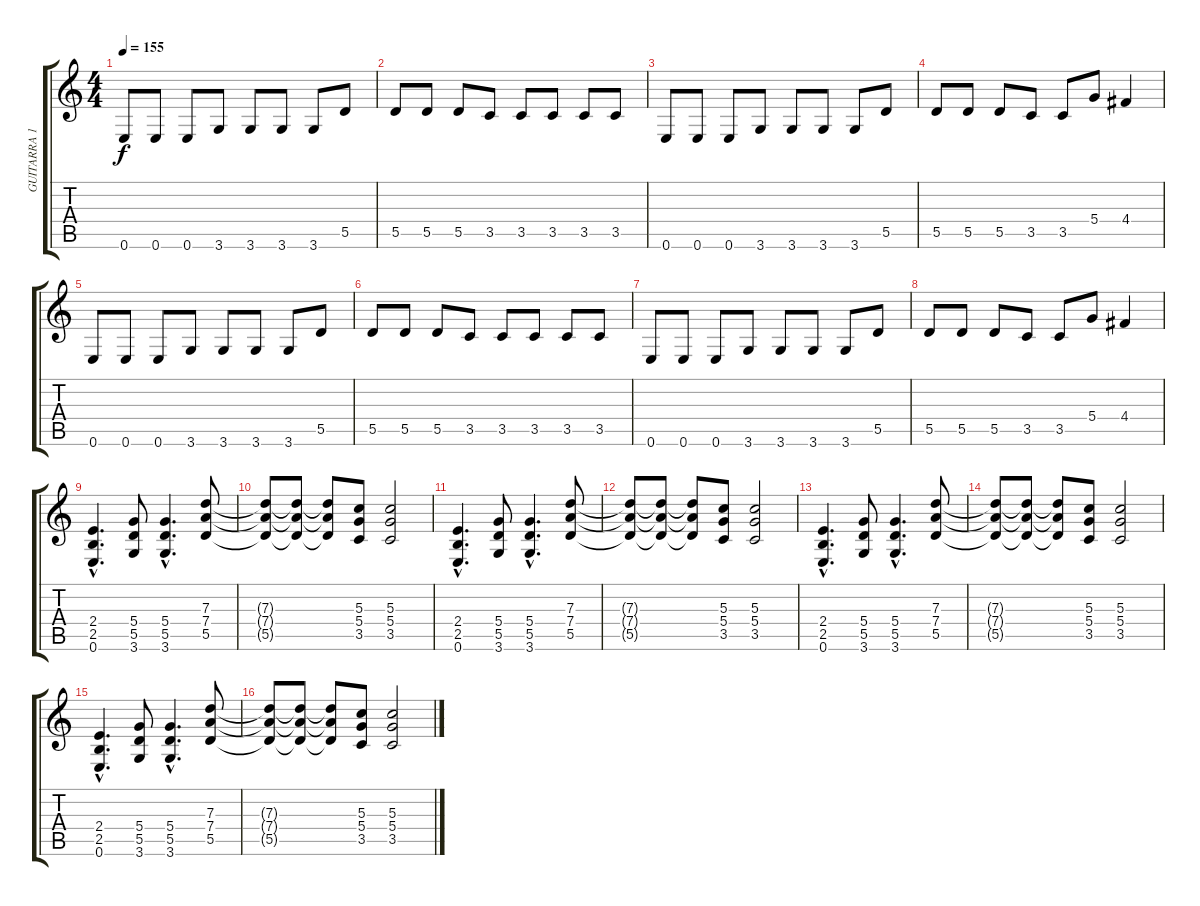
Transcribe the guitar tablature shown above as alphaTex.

\track ("GUITARRA 1" "GUITARRA 1") {instrument distortionguitar}
\staff {score tabs}
\tuning (E4 B3 G3 D3 A2 E2) {hide}
\ts (4 4)
\tempo 155
\clef g2
\ks c
0.6.8{dy f} 0.6.8 0.6.8 3.6.8 3.6.8 3.6.8 3.6.8 5.5.8 |
5.5.8 5.5.8 5.5.8 3.5.8 3.5.8 3.5.8 3.5.8 3.5.8 |
0.6.8 0.6.8 0.6.8 3.6.8 3.6.8 3.6.8 3.6.8 5.5.8 |
5.5.8 5.5.8 5.5.8 3.5.8 3.5.8 5.4.8 4.4.4 |
0.6.8 0.6.8 0.6.8 3.6.8 3.6.8 3.6.8 3.6.8 5.5.8 |
5.5.8 5.5.8 5.5.8 3.5.8 3.5.8 3.5.8 3.5.8 3.5.8 |
0.6.8 0.6.8 0.6.8 3.6.8 3.6.8 3.6.8 3.6.8 5.5.8 |
5.5.8 5.5.8 5.5.8 3.5.8 3.5.8 5.4.8 4.4.4 |
(2.4{hac} 2.5{hac} 0.6{hac}).4{d} (5.4 5.5 3.6).8 (5.4{hac} 5.5{hac} 3.6{hac}).4{d} (7.3 7.4 5.5).8 |
(7.3{t} 7.4{t} 5.5{t}).8 (7.3{t} 7.4{t} 5.5{t}).8 (7.3{t} 7.4{t} 5.5{t}).8 (5.3 5.4 3.5).8 (5.3 5.4 3.5).2 |
(2.4{hac} 2.5{hac} 0.6{hac}).4{d} (5.4 5.5 3.6).8 (5.4{hac} 5.5{hac} 3.6{hac}).4{d} (7.3 7.4 5.5).8 |
(7.3{t} 7.4{t} 5.5{t}).8 (7.3{t} 7.4{t} 5.5{t}).8 (7.3{t} 7.4{t} 5.5{t}).8 (5.3 5.4 3.5).8 (5.3 5.4 3.5).2 |
(2.4{hac} 2.5{hac} 0.6{hac}).4{d} (5.4 5.5 3.6).8 (5.4{hac} 5.5{hac} 3.6{hac}).4{d} (7.3 7.4 5.5).8 |
(7.3{t} 7.4{t} 5.5{t}).8 (7.3{t} 7.4{t} 5.5{t}).8 (7.3{t} 7.4{t} 5.5{t}).8 (5.3 5.4 3.5).8 (5.3 5.4 3.5).2 |
(2.4{hac} 2.5{hac} 0.6{hac}).4{d} (5.4 5.5 3.6).8 (5.4{hac} 5.5{hac} 3.6{hac}).4{d} (7.3 7.4 5.5).8 |
(7.3{t} 7.4{t} 5.5{t}).8 (7.3{t} 7.4{t} 5.5{t}).8 (7.3{t} 7.4{t} 5.5{t}).8 (5.3 5.4 3.5).8 (5.3 5.4 3.5).2
